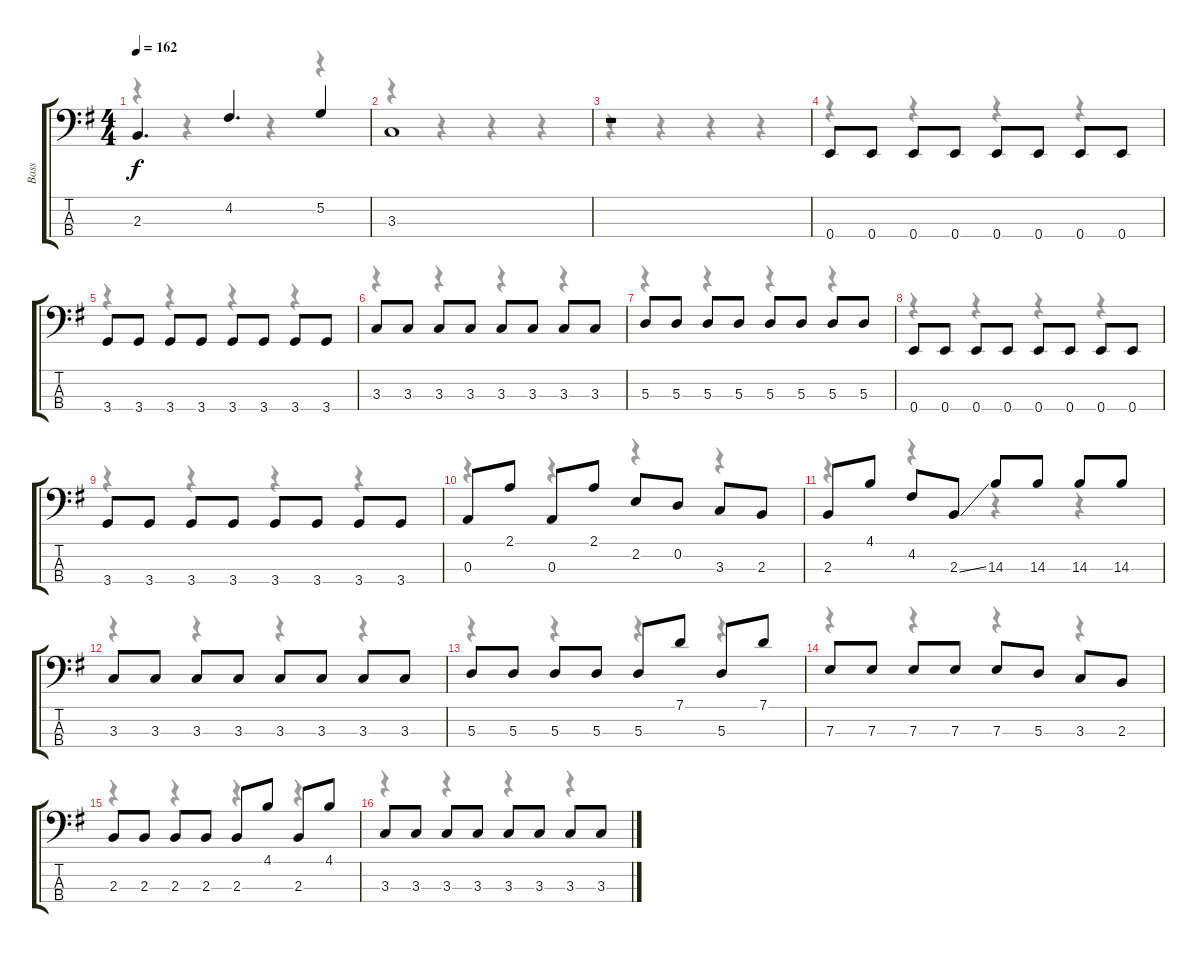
\track ("Bass" "Bass") {instrument electricbassfinger}
\staff {score tabs}
\tuning (G2 D2 A1 E1) {hide}
\voice
\ts (4 4)
\tempo 162
\clef f4
\ks g
2.3.4{d dy f} 4.2.4{d} 5.2.4 |
3.3.1 |
r.1 |
0.4.8 0.4.8 0.4.8 0.4.8 0.4.8 0.4.8 0.4.8 0.4.8 |
3.4.8 3.4.8 3.4.8 3.4.8 3.4.8 3.4.8 3.4.8 3.4.8 |
3.3.8 3.3.8 3.3.8 3.3.8 3.3.8 3.3.8 3.3.8 3.3.8 |
5.3.8 5.3.8 5.3.8 5.3.8 5.3.8 5.3.8 5.3.8 5.3.8 |
0.4.8 0.4.8 0.4.8 0.4.8 0.4.8 0.4.8 0.4.8 0.4.8 |
3.4.8 3.4.8 3.4.8 3.4.8 3.4.8 3.4.8 3.4.8 3.4.8 |
0.3.8 2.1.8 0.3.8 2.1.8 2.2.8 0.2.8 3.3.8 2.3.8 |
2.3.8 4.1.8 4.2.8 2.3{ss}.8 14.3.8 14.3.8 14.3.8 14.3.8 |
3.3.8 3.3.8 3.3.8 3.3.8 3.3.8 3.3.8 3.3.8 3.3.8 |
5.3.8 5.3.8 5.3.8 5.3.8 5.3.8 7.1.8 5.3.8 7.1.8 |
7.3.8 7.3.8 7.3.8 7.3.8 7.3.8 5.3.8 3.3.8 2.3.8 |
2.3.8 2.3.8 2.3.8 2.3.8 2.3.8 4.1.8 2.3.8 4.1.8 |
3.3.8 3.3.8 3.3.8 3.3.8 3.3.8 3.3.8 3.3.8 3.3.8
\voice
\clef f4
\ottava regular
\simile none
\ks g
r.4{dy f} r.4 r.4 r.4 |
r.4 r.4 r.4 r.4 |
r.4 r.4 r.4 r.4 |
r.4 r.4 r.4 r.4 |
r.4 r.4 r.4 r.4 |
r.4 r.4 r.4 r.4 |
r.4 r.4 r.4 r.4 |
r.4 r.4 r.4 r.4 |
r.4 r.4 r.4 r.4 |
r.4 r.4 r.4 r.4 |
r.4 r.4 r.4 r.4 |
r.4 r.4 r.4 r.4 |
r.4 r.4 r.4 r.4 |
r.4 r.4 r.4 r.4 |
r.4 r.4 r.4 r.4 |
r.4 r.4 r.4 r.4
